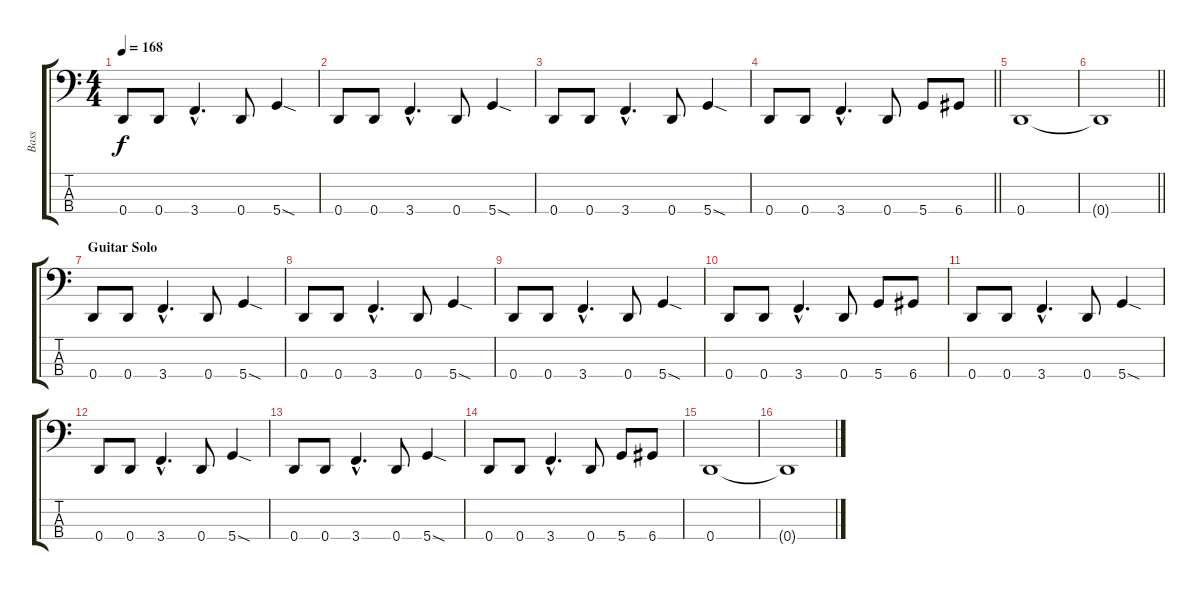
\track ("Bass" "Bass") {instrument electricbassfinger}
\staff {score tabs}
\tuning (G2 D2 A1 D1) {hide}
\ts (4 4)
\tempo 168
\clef f4
\ks c
0.4.8{dy f} 0.4.8 3.4{hac}.4{d} 0.4.8 5.4{sod}.4 |
0.4.8 0.4.8 3.4{hac}.4{d} 0.4.8 5.4{sod}.4 |
0.4.8 0.4.8 3.4{hac}.4{d} 0.4.8 5.4{sod}.4 |
\barLineRight lightlight
0.4.8 0.4.8 3.4{hac}.4{d} 0.4.8 5.4.8 6.4.8 |
0.4.1 |
\barLineRight lightlight
0.4{t}.1 |
\section ("" "Guitar Solo")
0.4.8 0.4.8 3.4{hac}.4{d} 0.4.8 5.4{sod}.4 |
0.4.8 0.4.8 3.4{hac}.4{d} 0.4.8 5.4{sod}.4 |
0.4.8 0.4.8 3.4{hac}.4{d} 0.4.8 5.4{sod}.4 |
0.4.8 0.4.8 3.4{hac}.4{d} 0.4.8 5.4.8 6.4.8 |
0.4.8 0.4.8 3.4{hac}.4{d} 0.4.8 5.4{sod}.4 |
0.4.8 0.4.8 3.4{hac}.4{d} 0.4.8 5.4{sod}.4 |
0.4.8 0.4.8 3.4{hac}.4{d} 0.4.8 5.4{sod}.4 |
0.4.8 0.4.8 3.4{hac}.4{d} 0.4.8 5.4.8 6.4.8 |
0.4.1 |
0.4{t}.1
